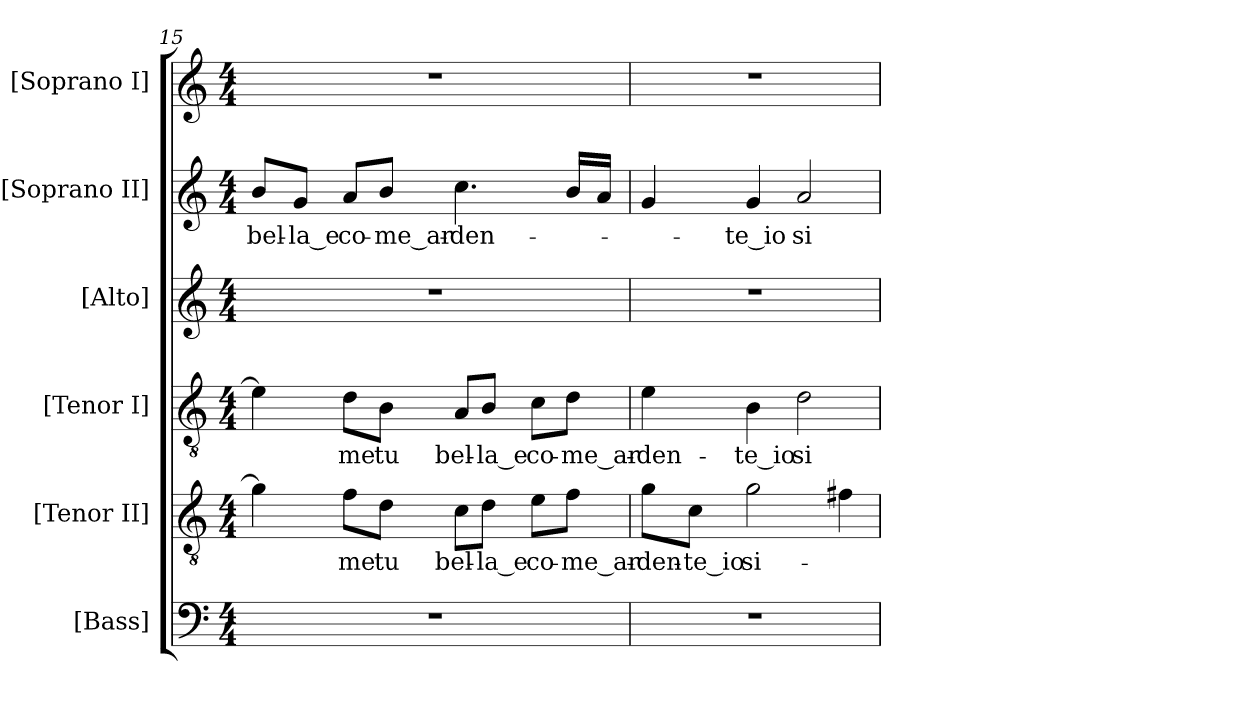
**kern	**kern	**text	**kern	**text	**kern	**kern	**text	**kern
*part6	*part5	*part5	*part4	*part4	*part3	*part2	*part2	*part1
*staff6	*staff5	*staff5	*staff4	*staff4	*staff3	*staff2	*staff2	*staff1
*I"[Bass]	*I"[Tenor II]	*	*I"[Tenor I]	*	*I"[Alto]	*I"[Soprano II]	*	*I"[Soprano I]
*I'B.	*I'T.	*	*I'T.	*	*I'A.	*I'S.	*	*I'S.
*clefF4	*clefGv2	*	*clefGv2	*	*clefG2	*clefG2	*	*clefG2
*	*ITrd7c12	*	*ITrd7c12	*	*	*	*	*
*k[]	*k[]	*	*k[]	*	*k[]	*k[]	*	*k[]
*C:	*C:	*	*C:	*	*C:	*C:	*	*C:
*M4/4	*M4/4	*	*M4/4	*	*M4/4	*M4/4	*	*M4/4
=15	=15	=15	=15	=15	=15	=15	=15	=15
!	!	!	!	!	!	!	!LO:LY:b:color=#000000	!
1r	4Gi\]	.	4Ei\]	.	1r	8bi/L	bel-	1r
!	!	!	!	!	!	!	!LO:LY:b:color=#000000	!
.	.	.	.	.	.	8gi/J	-la_e	.
!	!	!LO:LY:b:color=#000000	!	!	!	!	!	!
!	!	!	!	!LO:LY:b:color=#000000	!	!	!	!
!	!	!	!	!	!	!	!LO:LY:b:color=#000000	!
.	8Fi\L	-me	8Di\L	-me	.	8ai/L	co-	.
!	!	!LO:LY:b:color=#000000	!	!	!	!	!	!
!	!	!	!	!LO:LY:b:color=#000000	!	!	!	!
!	!	!	!	!	!	!	!LO:LY:b:color=#000000	!
.	8Di\J	tu	8BBi\J	tu	.	8bi/J	-me_ar-	.
!	!	!LO:LY:b:color=#000000	!	!	!	!	!	!
!	!	!	!	!LO:LY:b:color=#000000	!	!	!	!
!	!	!	!	!	!	!	!LO:LY:b:color=#000000	!
.	8Ci\L	bel-	8AAi/L	bel-	.	4.cci\	-den-	.
!	!	!LO:LY:b:color=#000000	!	!	!	!	!	!
!	!	!	!	!LO:LY:b:color=#000000	!	!	!	!
.	8Di\J	-la_e	8BBi/J	-la_e	.	.	.	.
!	!	!LO:LY:b:color=#000000	!	!	!	!	!	!
!	!	!	!	!LO:LY:b:color=#000000	!	!	!	!
.	8Ei\L	co-	8Ci\L	co-	.	.	.	.
!	!	!LO:LY:b:color=#000000	!	!	!	!	!	!
!	!	!	!	!LO:LY:b:color=#000000	!	!	!	!
.	8Fi\J	-me_ar-	8Di\J	-me_ar-	.	16bi/LL	.	.
.	.	.	.	.	.	16ai/JJ	.	.
=16	=16	=16	=16	=16	=16	=16	=16	=16
!	!	!LO:LY:b:color=#000000	!	!	!	!	!	!
!	!	!	!	!LO:LY:b:color=#000000	!	!	!	!
1r	8Gi\L	-den-	4Ei\	-den-	1r	4gi/	.	1r
!	!	!LO:LY:b:color=#000000	!	!	!	!	!	!
.	8Ci\J	-te_io	.	.	.	.	.	.
!	!	!LO:LY:b:color=#000000	!	!	!	!	!	!
!	!	!	!	!LO:LY:b:color=#000000	!	!	!	!
!	!	!	!	!	!	!	!LO:LY:b:color=#000000	!
.	2Gi\	si-	4BBi\	-te_io	.	4gi/	-te_io	.
!	!	!	!	!LO:LY:b:color=#000000	!	!	!	!
!	!	!	!	!	!	!	!LO:LY:b:color=#000000	!
.	.	.	2Di\	si-	.	2ai/	si-	.
.	4F#Xi\	.	.	.	.	.	.	.
=	=	=	=	=	=	=	=	=
*-	*-	*-	*-	*-	*-	*-	*-	*-
